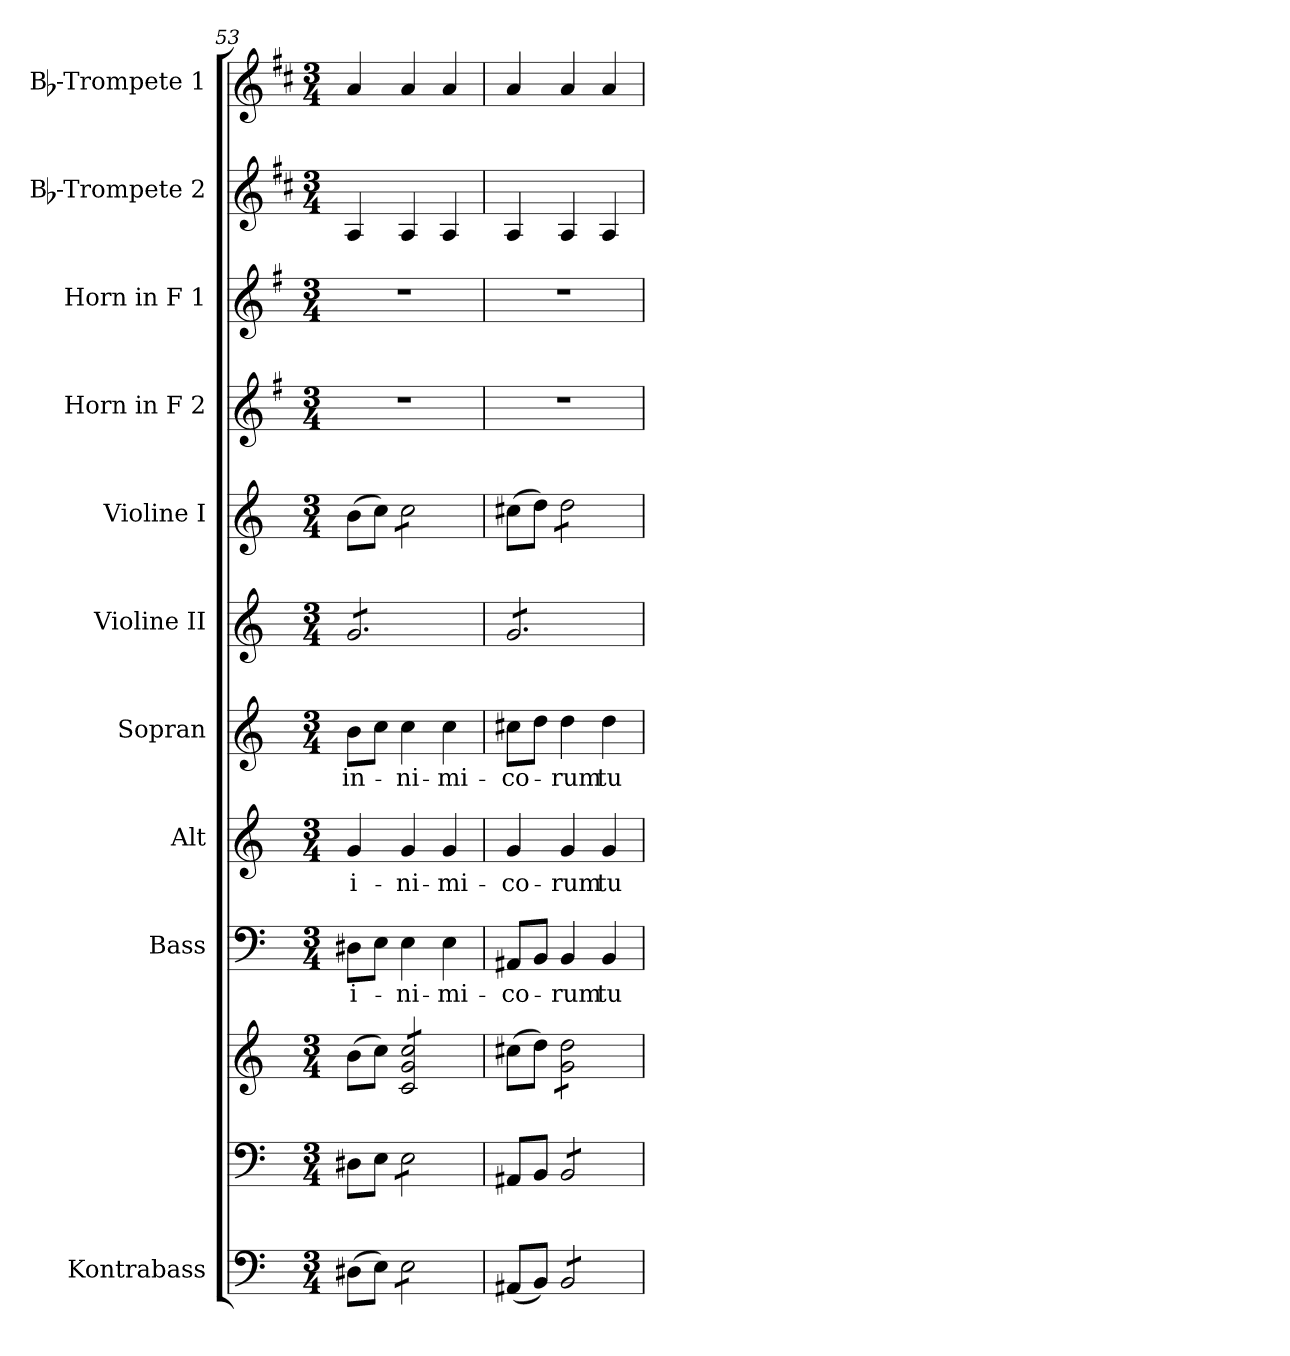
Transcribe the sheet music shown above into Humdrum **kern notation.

**kern	**kern	**kern	**kern	**text	**kern	**text	**kern	**text	**kern	**kern	**kern	**kern	**kern	**kern
*part11	*part10	*part10	*part9	*part9	*part8	*part8	*part7	*part7	*part6	*part5	*part4	*part3	*part2	*part1
*staff12	*staff11	*staff10	*staff9	*staff9	*staff8	*staff8	*staff7	*staff7	*staff6	*staff5	*staff4	*staff3	*staff2	*staff1
*I"Kontrabass	*	*	*I"Bass	*	*I"Alt	*	*I"Sopran	*	*I"Violine II	*I"Violine I	*I"Horn in F 2	*I"Horn in F 1	*I"Bb-Trompete 2	*I"Bb-Trompete 1
*I'Kb.	*	*	*I'B.	*	*I'A.	*	*I'S.	*	*I'Vl. II	*I'Vl. I	*	*	*I'Bb Trp. 2	*I'Bb Trp. 1
*clefF4	*clefF4	*clefG2	*clefF4	*	*clefG2	*	*clefG2	*	*clefG2	*clefG2	*clefG2	*clefG2	*clefG2	*clefG2
*ITrd7c12	*	*	*	*	*	*	*	*	*	*	*ITrd4c7	*ITrd4c7	*ITrd1c2	*ITrd1c2
*k[]	*k[]	*k[]	*k[]	*	*k[]	*	*k[]	*	*k[]	*k[]	*k[]	*k[]	*k[]	*k[]
*C:	*C:	*C:	*C:	*	*C:	*	*C:	*	*C:	*C:	*C:	*C:	*C:	*C:
*M3/4	*M3/4	*M3/4	*M3/4	*	*M3/4	*	*M3/4	*	*M3/4	*M3/4	*M3/4	*M3/4	*M3/4	*M3/4
=53	=53	=53	=53	=53	=53	=53	=53	=53	=53	=53	=53	=53	=53	=53
!	!	!	!	!LO:LY:b	!	!LO:LY:b	!	!LO:LY:b	!	!	!	!	!	!
*	*	*	*	*	*	*	*	*	*tremolo	*	*	*	*	*
(>8DD#X\L	8D#X\L	(>8b\L	8D#X\L	i-	4g/	i-	8b\L	in-	8g/L	(>8b\L	2.r	2.r	4G/	4g/
8EE\J)	8E\J	8cc\J)	8E\J	.	.	.	8cc\J	.	8g/	8cc\J)	.	.	.	.
!	!	!	!	!LO:LY:b	!	!LO:LY:b	!	!LO:LY:b	!	!	!	!	!	!
*tremolo	*	*	*	*	*	*	*	*	*	*	*	*	*	*
*	*tremolo	*	*	*	*	*	*	*	*	*	*	*	*	*
*	*	*tremolo	*	*	*	*	*	*	*	*	*	*	*	*
*	*	*	*	*	*	*	*	*	*	*tremolo	*	*	*	*
8EE\L	8E\L	8c/ 8g/ 8cc/L	4E\	-ni-	4g/	-ni-	4cc\	-ni-	8g/	8cc\L	.	.	4G/	4g/
8EE\	8E\	8c/ 8g/ 8cc/	.	.	.	.	.	.	8g/	8cc\	.	.	.	.
!	!	!	!	!LO:LY:b	!	!LO:LY:b	!	!LO:LY:b	!	!	!	!	!	!
8EE\	8E\	8c/ 8g/ 8cc/	4E\	-mi-	4g/	-mi-	4cc\	-mi-	8g/	8cc\	.	.	4G/	4g/
8EE\J	8E\J	8c/ 8g/ 8cc/J	.	.	.	.	.	.	8g/J	8cc\J	.	.	.	.
*	*	*	*	*	*	*	*	*	*	*Xtremolo	*	*	*	*
*	*	*Xtremolo	*	*	*	*	*	*	*	*	*	*	*	*
*	*Xtremolo	*	*	*	*	*	*	*	*	*	*	*	*	*
*Xtremolo	*	*	*	*	*	*	*	*	*	*	*	*	*	*
!!LO:PB:g=z
=54	=54	=54	=54	=54	=54	=54	=54	=54	=54	=54	=54	=54	=54	=54
!	!	!	!	!LO:LY:b	!	!LO:LY:b	!	!LO:LY:b	!	!	!	!	!	!
(<8AAA#X/L	8AA#X/L	(>8cc#X\L	8AA#X/L	-co-	4g/	-co-	8cc#X\L	-co-	8g/L	(>8cc#X\L	2.r	2.r	4G/	4g/
8BBB/J)	8BB/J	8dd\J)	8BB/J	.	.	.	8dd\J	.	8g/	8dd\J)	.	.	.	.
!	!	!	!	!LO:LY:b	!	!LO:LY:b	!	!LO:LY:b	!	!	!	!	!	!
*tremolo	*	*	*	*	*	*	*	*	*	*	*	*	*	*
*	*tremolo	*	*	*	*	*	*	*	*	*	*	*	*	*
*	*	*tremolo	*	*	*	*	*	*	*	*	*	*	*	*
*	*	*	*	*	*	*	*	*	*	*tremolo	*	*	*	*
8BBB/L	8BB/L	8g\ 8dd\L	4BB/	-rum	4g/	-rum	4dd\	-rum	8g/	8dd\L	.	.	4G/	4g/
8BBB/	8BB/	8g\ 8dd\	.	.	.	.	.	.	8g/	8dd\	.	.	.	.
!	!	!	!	!LO:LY:b	!	!LO:LY:b	!	!LO:LY:b	!	!	!	!	!	!
8BBB/	8BB/	8g\ 8dd\	4BB/	tu-	4g/	tu-	4dd\	tu-	8g/	8dd\	.	.	4G/	4g/
8BBB/J	8BB/J	8g\ 8dd\J	.	.	.	.	.	.	8g/J	8dd\J	.	.	.	.
*	*	*	*	*	*	*	*	*	*	*Xtremolo	*	*	*	*
*	*	*	*	*	*	*	*	*	*Xtremolo	*	*	*	*	*
*	*	*Xtremolo	*	*	*	*	*	*	*	*	*	*	*	*
*	*Xtremolo	*	*	*	*	*	*	*	*	*	*	*	*	*
*Xtremolo	*	*	*	*	*	*	*	*	*	*	*	*	*	*
=	=	=	=	=	=	=	=	=	=	=	=	=	=	=
*-	*-	*-	*-	*-	*-	*-	*-	*-	*-	*-	*-	*-	*-	*-
